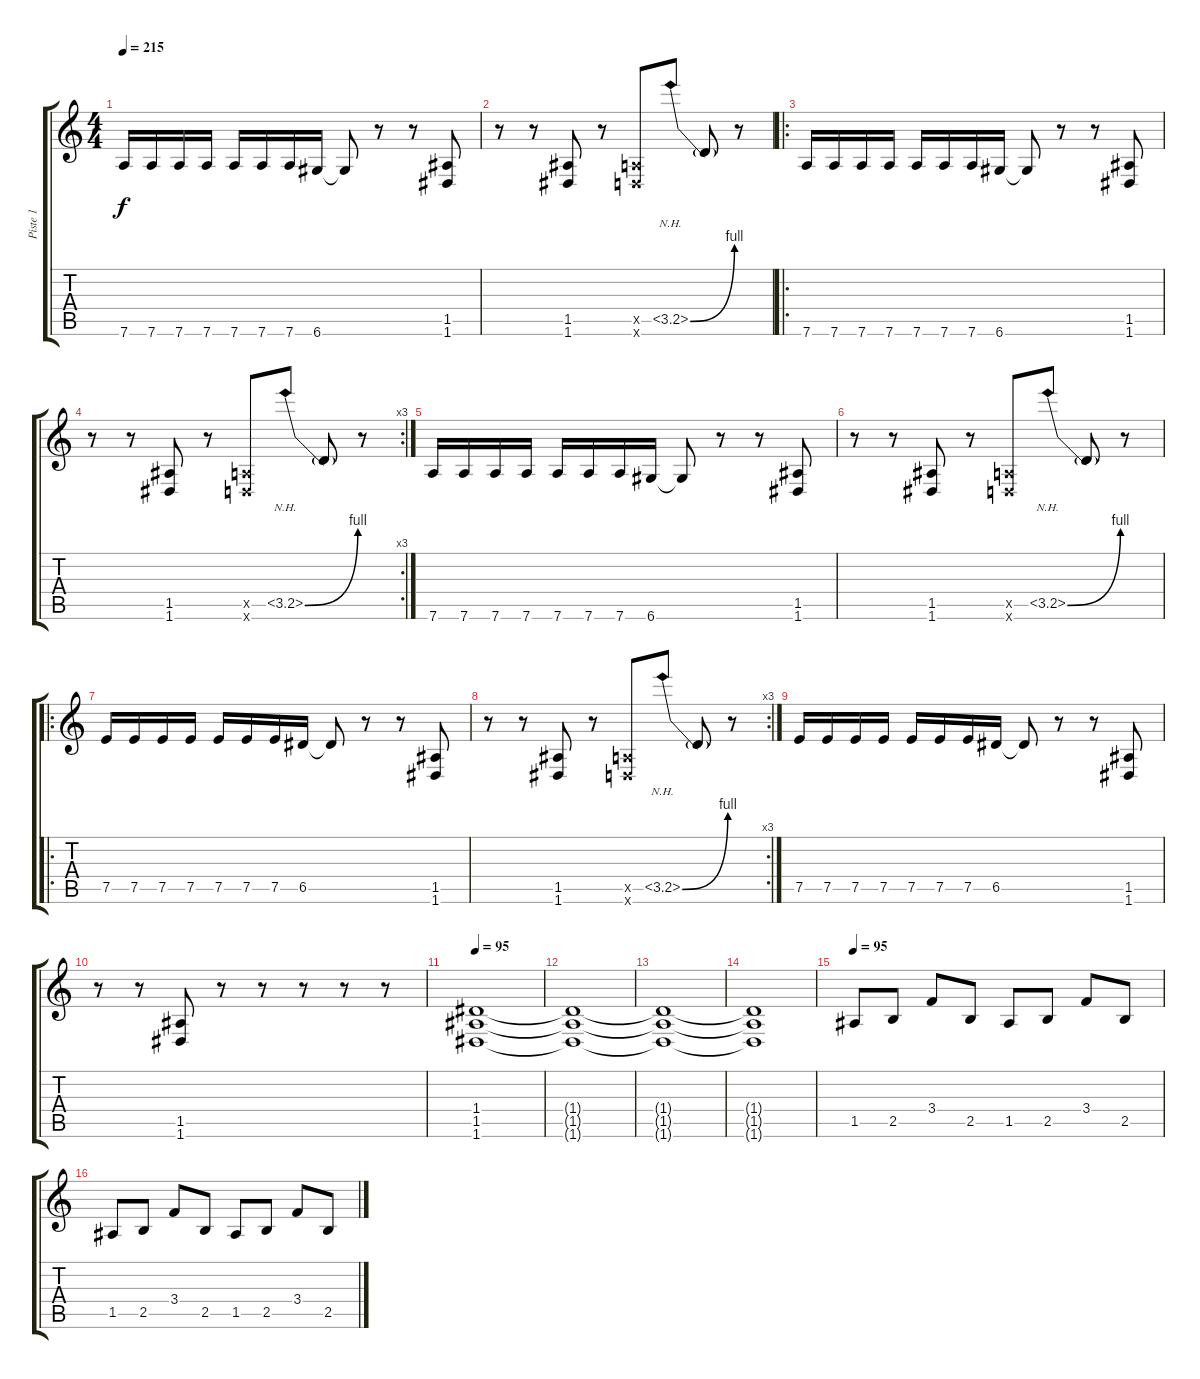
\track ("Piste 1" "Piste 1") {instrument distortionguitar}
\staff {score tabs}
\tuning (E4 B3 G3 D3 A2 D2) {hide}
\ts (4 4)
\tempo 215
\clef g2
\ks c
7.6.16{dy f} 7.6.16 7.6.16 7.6.16 7.6.16 7.6.16 7.6.16 6.6.16 6.6{t}.8 r.8 r.8 (1.5 1.6).8 |
r.8 r.8 (1.5 1.6).8 r.8 (0.5{x} 0.6{x}).8 3.5{be (bend 0 0 60 4) nh}.8 3.5{t}.8 r.8 |
\ro
7.6.16 7.6.16 7.6.16 7.6.16 7.6.16 7.6.16 7.6.16 6.6.16 6.6{t}.8 r.8 r.8 (1.5 1.6).8 |
\rc 3
r.8 r.8 (1.5 1.6).8 r.8 (0.5{x} 0.6{x}).8 3.5{be (bend 0 0 60 4) nh}.8 3.5{t}.8 r.8 |
7.6.16 7.6.16 7.6.16 7.6.16 7.6.16 7.6.16 7.6.16 6.6.16 6.6{t}.8 r.8 r.8 (1.5 1.6).8 |
r.8 r.8 (1.5 1.6).8 r.8 (0.5{x} 0.6{x}).8 3.5{be (bend 0 0 60 4) nh}.8 3.5{t}.8 r.8 |
\ro
7.5.16 7.5.16 7.5.16 7.5.16 7.5.16 7.5.16 7.5.16 6.5.16 6.5{t}.8 r.8 r.8 (1.5 1.6).8 |
\rc 3
r.8 r.8 (1.5 1.6).8 r.8 (0.5{x} 0.6{x}).8 3.5{be (bend 0 0 60 4) nh}.8 3.5{t}.8 r.8 |
7.5.16 7.5.16 7.5.16 7.5.16 7.5.16 7.5.16 7.5.16 6.5.16 6.5{t}.8 r.8 r.8 (1.5 1.6).8 |
r.8 r.8 (1.5 1.6).8 r.8 r.8 r.8 r.8 r.8 |
\tempo 95
(1.4 1.5 1.6).1 |
(1.4{t} 1.5{t} 1.6{t}).1 |
(1.4{t} 1.5{t} 1.6{t}).1 |
(1.4{t} 1.5{t} 1.6{t}).1 |
\tempo 95
1.5.8{instrument electricguitarclean} 2.5.8 3.4.8 2.5.8 1.5.8 2.5.8 3.4.8 2.5.8 |
1.5.8{instrument electricguitarclean} 2.5.8 3.4.8 2.5.8 1.5.8 2.5.8 3.4.8 2.5.8
